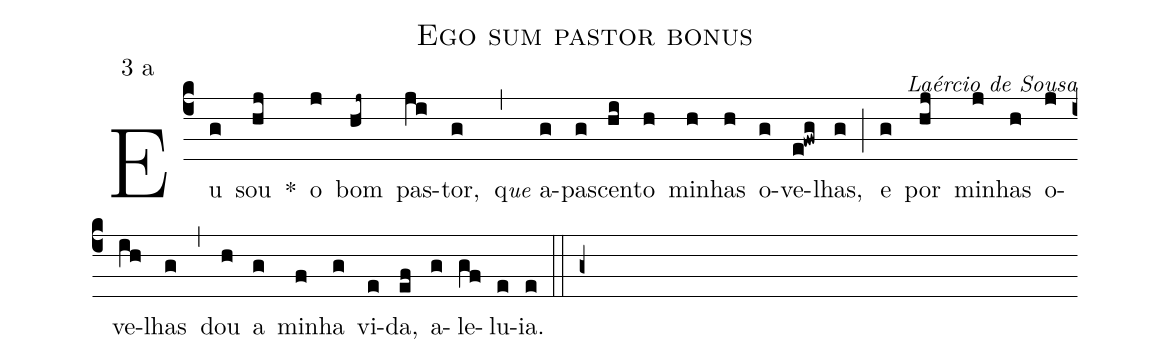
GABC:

name: Ego sum pastor bonus;
mode: 3;
mode-differentia: a;
commentary: Laércio de Sousa;
%%
(c4)

Eu(g) sou(hj) *() o(j) bom(hj~) pas(ji)tor,(g) (,) q<e>ue</e> a(g)pas(g)cen(hi)to(h) mi(h)nhas(h) o(g)ve(e!fwg)lhas,(g) (;) e(g) por(hj) mi(j)nhas(h) o(j)ve(ih)lhas(g) (,) dou(h) a(g) mi(f)nha(g) vi(e)da,(ef) a(g)le(gf)lu(e)ia.(e)

(::)

(g+)
